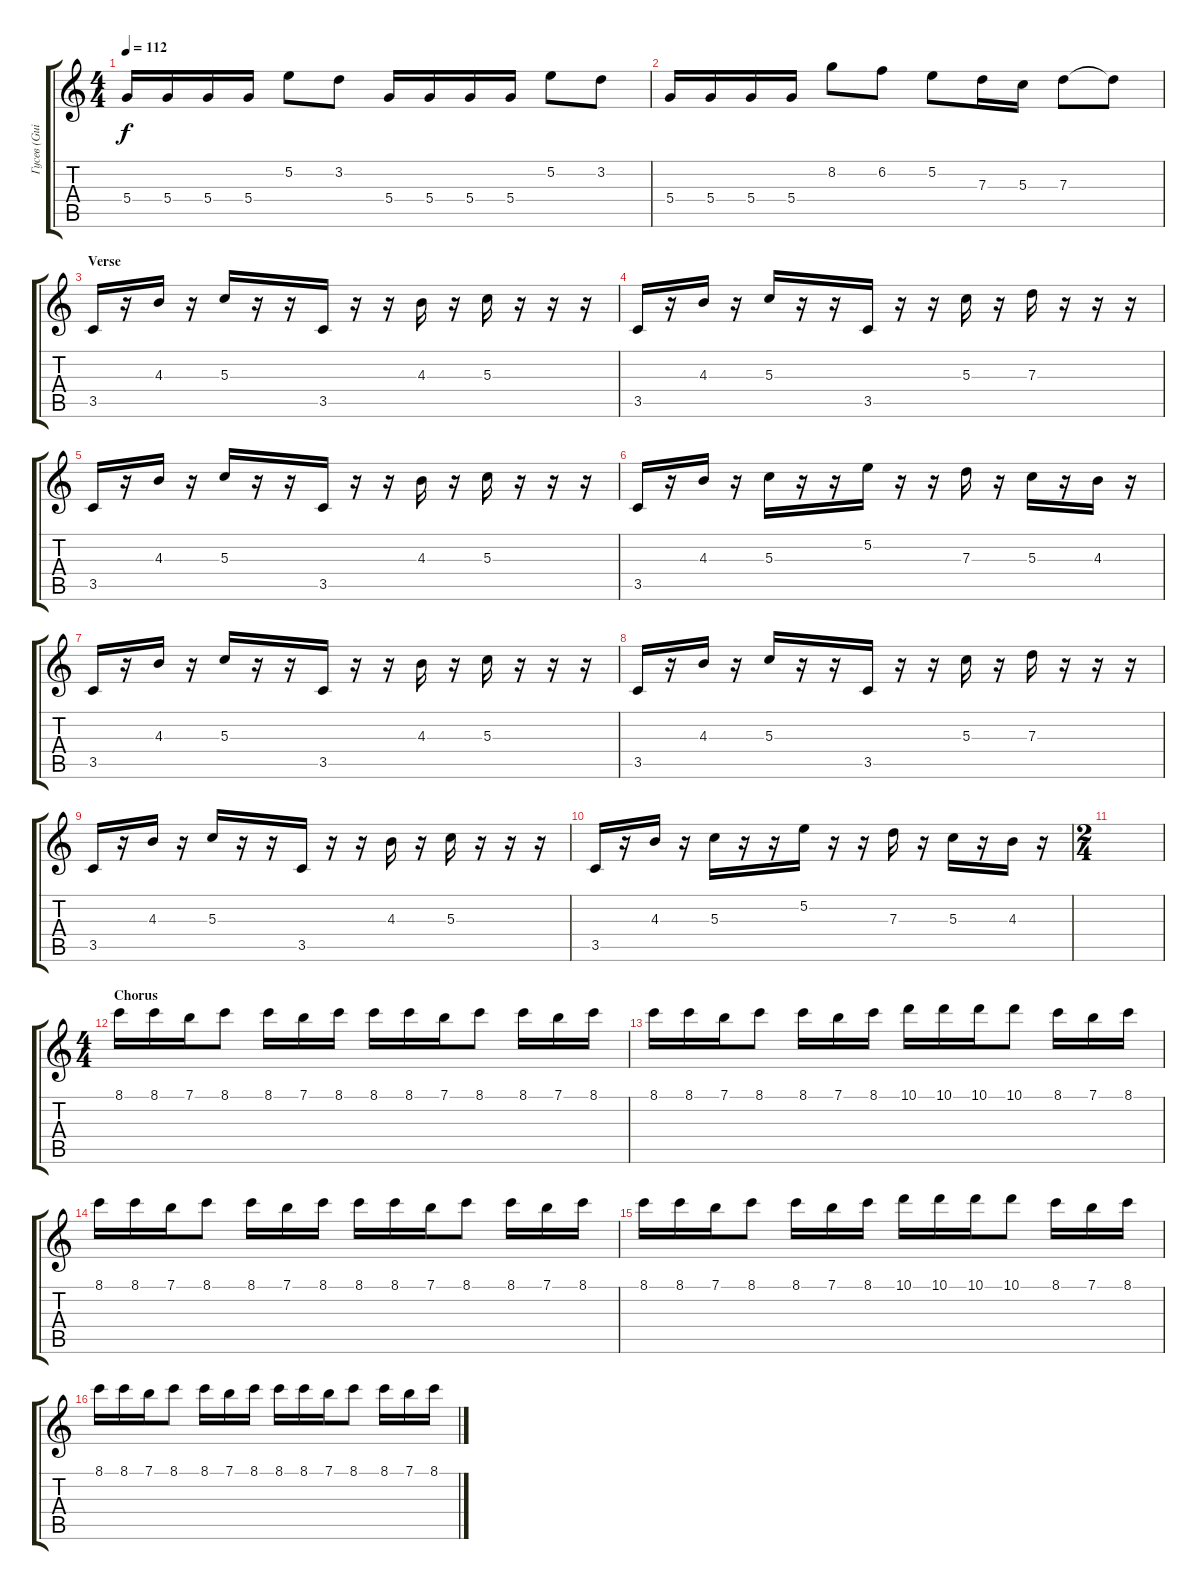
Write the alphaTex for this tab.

\track ("Гусев (Guitar 1)" "Гусев (Gui") {instrument distortionguitar}
\staff {score tabs}
\tuning (E4 B3 G3 D3 A2 E2) {hide}
\ts (4 4)
\tempo 112
\clef g2
\ks c
5.4.16{dy f} 5.4.16 5.4.16 5.4.16 5.2.8 3.2.8 5.4.16 5.4.16 5.4.16 5.4.16 5.2.8 3.2.8 |
5.4.16 5.4.16 5.4.16 5.4.16 8.2.8 6.2.8 5.2.8 7.3.16 5.3.16 7.3.8 7.3{t}.8 |
\section ("" "Verse")
3.5.16{volume 9 instrument acousticguitarnylon} r.16 4.3.16 r.16 5.3.16 r.16 r.16 3.5.16 r.16 r.16 4.3.16 r.16 5.3.16 r.16 r.16 r.16 |
3.5.16 r.16 4.3.16 r.16 5.3.16 r.16 r.16 3.5.16 r.16 r.16 5.3.16 r.16 7.3.16 r.16 r.16 r.16 |
3.5.16 r.16 4.3.16 r.16 5.3.16 r.16 r.16 3.5.16 r.16 r.16 4.3.16 r.16 5.3.16 r.16 r.16 r.16 |
3.5.16 r.16 4.3.16 r.16 5.3.16 r.16 r.16 5.2.16 r.16 r.16 7.3.16 r.16 5.3.16 r.16 4.3.16 r.16 |
3.5.16{volume 9 instrument acousticguitarnylon} r.16 4.3.16 r.16 5.3.16 r.16 r.16 3.5.16 r.16 r.16 4.3.16 r.16 5.3.16 r.16 r.16 r.16 |
3.5.16 r.16 4.3.16 r.16 5.3.16 r.16 r.16 3.5.16 r.16 r.16 5.3.16 r.16 7.3.16 r.16 r.16 r.16 |
3.5.16 r.16 4.3.16 r.16 5.3.16 r.16 r.16 3.5.16 r.16 r.16 4.3.16 r.16 5.3.16 r.16 r.16 r.16 |
3.5.16 r.16 4.3.16 r.16 5.3.16 r.16 r.16 5.2.16 r.16 r.16 7.3.16 r.16 5.3.16 r.16 4.3.16 r.16 |
\ts (2 4)
|
\ts (4 4)
\section ("" "Chorus")
8.1.16{instrument electricguitarclean} 8.1.16 7.1.16 8.1.8 8.1.16 7.1.16 8.1.16 8.1.16 8.1.16 7.1.16 8.1.8 8.1.16 7.1.16 8.1.16 |
8.1.16 8.1.16 7.1.16 8.1.8 8.1.16 7.1.16 8.1.16 10.1.16 10.1.16 10.1.16 10.1.8 8.1.16 7.1.16 8.1.16 |
8.1.16{instrument electricguitarclean} 8.1.16 7.1.16 8.1.8 8.1.16 7.1.16 8.1.16 8.1.16 8.1.16 7.1.16 8.1.8 8.1.16 7.1.16 8.1.16 |
8.1.16 8.1.16 7.1.16 8.1.8 8.1.16 7.1.16 8.1.16 10.1.16 10.1.16 10.1.16 10.1.8 8.1.16 7.1.16 8.1.16 |
8.1.16{instrument electricguitarclean} 8.1.16 7.1.16 8.1.8 8.1.16 7.1.16 8.1.16 8.1.16 8.1.16 7.1.16 8.1.8 8.1.16 7.1.16 8.1.16
